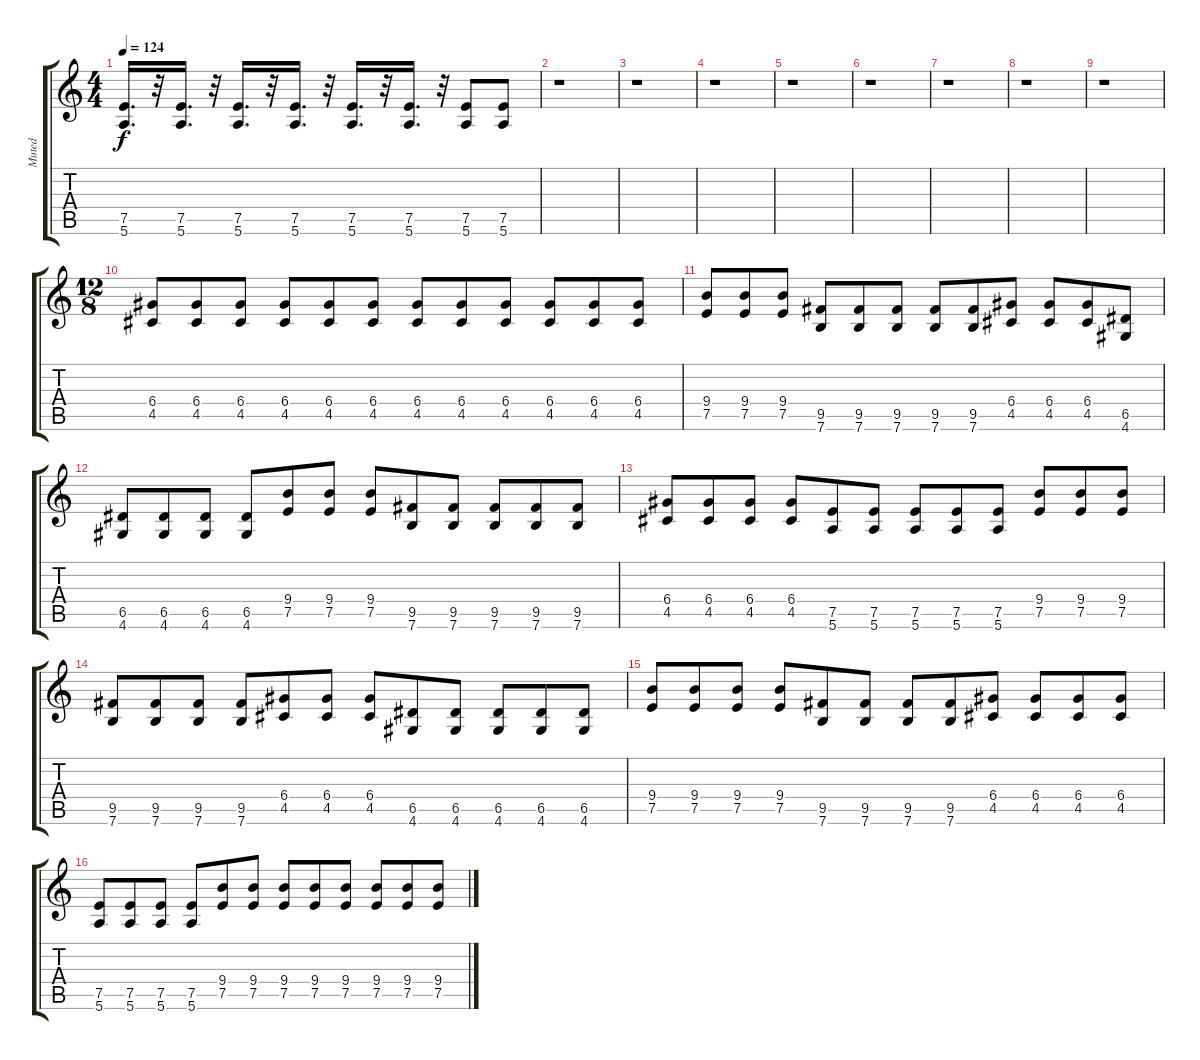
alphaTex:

\track ("Muted" "Muted") {instrument electricguitarmuted}
\staff {score tabs}
\tuning (E4 B3 G3 D3 A2 E2) {hide}
\ts (4 4)
\tempo 124
\clef g2
\ks c
(7.5 5.6).16{d dy f} r.32 (7.5 5.6).16{d} r.32 (7.5 5.6).16{d} r.32 (7.5 5.6).16{d} r.32 (7.5 5.6).16{d} r.32 (7.5 5.6).16{d} r.32 (7.5 5.6).8 (7.5 5.6).8 |
r.1 |
r.1 |
r.1 |
r.1 |
r.1 |
r.1 |
r.1 |
r.1 |
\ts (12 8)
(6.4 4.5).8 (6.4 4.5).8 (6.4 4.5).8 (6.4 4.5).8 (6.4 4.5).8 (6.4 4.5).8 (6.4 4.5).8 (6.4 4.5).8 (6.4 4.5).8 (6.4 4.5).8 (6.4 4.5).8 (6.4 4.5).8 |
(9.4 7.5).8 (9.4 7.5).8 (9.4 7.5).8 (9.5 7.6).8 (9.5 7.6).8 (9.5 7.6).8 (9.5 7.6).8 (9.5 7.6).8 (6.4 4.5).8 (6.4 4.5).8 (6.4 4.5).8 (6.5 4.6).8 |
(6.5 4.6).8 (6.5 4.6).8 (6.5 4.6).8 (6.5 4.6).8 (9.4 7.5).8 (9.4 7.5).8 (9.4 7.5).8 (9.5 7.6).8 (9.5 7.6).8 (9.5 7.6).8 (9.5 7.6).8 (9.5 7.6).8 |
(6.4 4.5).8 (6.4 4.5).8 (6.4 4.5).8 (6.4 4.5).8 (7.5 5.6).8 (7.5 5.6).8 (7.5 5.6).8 (7.5 5.6).8 (7.5 5.6).8 (9.4 7.5).8 (9.4 7.5).8 (9.4 7.5).8 |
(9.5 7.6).8 (9.5 7.6).8 (9.5 7.6).8 (9.5 7.6).8 (6.4 4.5).8 (6.4 4.5).8 (6.4 4.5).8 (6.5 4.6).8 (6.5 4.6).8 (6.5 4.6).8 (6.5 4.6).8 (6.5 4.6).8 |
(9.4 7.5).8 (9.4 7.5).8 (9.4 7.5).8 (9.4 7.5).8 (9.5 7.6).8 (9.5 7.6).8 (9.5 7.6).8 (9.5 7.6).8 (6.4 4.5).8 (6.4 4.5).8 (6.4 4.5).8 (6.4 4.5).8 |
(7.5 5.6).8 (7.5 5.6).8 (7.5 5.6).8 (7.5 5.6).8 (9.4 7.5).8 (9.4 7.5).8 (9.4 7.5).8 (9.4 7.5).8 (9.4 7.5).8 (9.4 7.5).8 (9.4 7.5).8 (9.4 7.5).8
